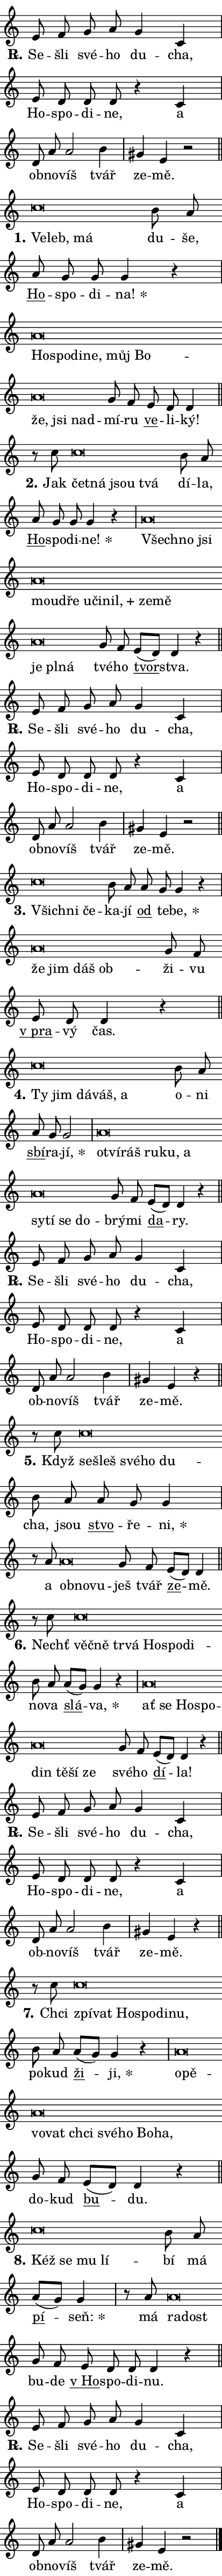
\version "2.22.1"
\header { tagline = "" }
\paper {
  indent = 0\cm
  top-margin = 0\cm
  right-margin = 0\cm
  bottom-margin = 0\cm
  left-margin = 0\cm
  paper-width = 7\cm
  page-breaking = #ly:one-page-breaking
  system-system-spacing.basic-distance = #11
  score-system-spacing.basic-distance = #11
  ragged-last = ##f
}


%% Author: Thomas Morley
%% https://lists.gnu.org/archive/html/lilypond-user/2020-05/msg00002.html
#(define (line-position grob)
"Returns position of @var[grob} in current system:
   @code{'start}, if at first time-step
   @code{'end}, if at last time-step
   @code{'middle} otherwise
"
  (let* ((col (ly:item-get-column grob))
         (ln (ly:grob-object col 'left-neighbor))
         (rn (ly:grob-object col 'right-neighbor))
         (col-to-check-left (if (ly:grob? ln) ln col))
         (col-to-check-right (if (ly:grob? rn) rn col))
         (break-dir-left
           (and
             (ly:grob-property col-to-check-left 'non-musical #f)
             (ly:item-break-dir col-to-check-left)))
         (break-dir-right
           (and
             (ly:grob-property col-to-check-right 'non-musical #f)
             (ly:item-break-dir col-to-check-right))))
        (cond ((eqv? 1 break-dir-left) 'start)
              ((eqv? -1 break-dir-right) 'end)
              (else 'middle))))

#(define (tranparent-at-line-position vctor)
  (lambda (grob)
  "Relying on @code{line-position} select the relevant enry from @var{vctor}.
Used to determine transparency,"
    (case (line-position grob)
      ((end) (not (vector-ref vctor 0)))
      ((middle) (not (vector-ref vctor 1)))
      ((start) (not (vector-ref vctor 2))))))

noteHeadBreakVisibility =
#(define-music-function (break-visibility)(vector?)
"Makes @code{NoteHead}s transparent relying on @var{break-visibility}"
#{
  \override NoteHead.transparent =
    #(tranparent-at-line-position break-visibility)
#})

#(define delete-ledgers-for-transparent-note-heads
  (lambda (grob)
    "Reads whether a @code{NoteHead} is transparent.
If so this @code{NoteHead} is removed from @code{'note-heads} from
@var{grob}, which is supposed to be @code{LedgerLineSpanner}.
As a result ledgers are not printed for this @code{NoteHead}"
    (let* ((nhds-array (ly:grob-object grob 'note-heads))
           (nhds-list
             (if (ly:grob-array? nhds-array)
                 (ly:grob-array->list nhds-array)
                 '()))
           ;; Relies on the transparent-property being done before
           ;; Staff.LedgerLineSpanner.after-line-breaking is executed.
           ;; This is fragile ...
           (to-keep
             (remove
               (lambda (nhd)
                 (ly:grob-property nhd 'transparent #f))
               nhds-list)))
      ;; TODO find a better method to iterate over grob-arrays, similiar
      ;; to filter/remove etc for lists
      ;; For now rebuilt from scratch
      (set! (ly:grob-object grob 'note-heads)  '())
      (for-each
        (lambda (nhd)
          (ly:pointer-group-interface::add-grob grob 'note-heads nhd))
        to-keep))))

hideNotes = {
  \noteHeadBreakVisibility #begin-of-line-visible
}
unHideNotes = {
  \noteHeadBreakVisibility #all-visible
}

% work-around for resetting accidentals
% https://lilypond.org/doc/v2.23/Documentation/notation/displaying-rhythms#unmetered-music
cadenzaMeasure = {
  \cadenzaOff
  \partial 1024 s1024
  \cadenzaOn
}

#(define-markup-command (accent layout props text) (markup?)
  "Underline accented syllable"
  (interpret-markup layout props
    #{\markup \override #'(offset . 4.3) \underline { #text }#}))

responsum = \markup \concat {
  "R" \hspace #-1.05 \path #0.1 #'((moveto 0 0.07) (lineto 0.9 0.8)) \hspace #0.05 "."
}

\layout {
    \context {
        \Staff
        \remove "Time_signature_engraver"
        \override LedgerLineSpanner.after-line-breaking = #delete-ledgers-for-transparent-note-heads
    }
    \context {
        \Voice {
            \override NoteHead.output-attributes = #'((class . "notehead"))
            \override Hairpin.height = #0.55
        }
    }
    \context {
        \Lyrics {
            \override StanzaNumber.output-attributes = #'((class . "stanzanumber"))
            \override LyricSpace.minimum-distance = #0.9
            \override LyricText.font-name = #"TeX Gyre Schola"
            \override LyricText.font-size = 1
            \override StanzaNumber.font-name = #"TeX Gyre Schola Bold"
            \override StanzaNumber.font-size = 1
        }
    }
}

% magnetic-lyrics.ily
%
%   written by
%     Jean Abou Samra <jean@abou-samra.fr>
%     Werner Lemberg <wl@gnu.org>
%
%   adapted by
%     Jiri Hon <jiri.hon@gmail.com>
%
% Version 2022-Apr-15

% https://www.mail-archive.com/lilypond-user@gnu.org/msg149350.html

#(define (Left_hyphen_pointer_engraver context)
   "Collect syllable-hyphen-syllable occurrences in lyrics and store
them in properties.  This engraver only looks to the left.  For
example, if the lyrics input is @code{foo -- bar}, it does the
following.

@itemize @bullet
@item
Set the @code{text} property of the @code{LyricHyphen} grob between
@q{foo} and @q{bar} to @code{foo}.

@item
Set the @code{left-hyphen} property of the @code{LyricText} grob with
text @q{foo} to the @code{LyricHyphen} grob between @q{foo} and
@q{bar}.
@end itemize

Use this auxiliary engraver in combination with the
@code{lyric-@/text::@/apply-@/magnetic-@/offset!} hook."
   (let ((hyphen #f)
         (text #f))
     (make-engraver
      (acknowledgers
       ((lyric-syllable-interface engraver grob source-engraver)
        (set! text grob)))
      (end-acknowledgers
       ((lyric-hyphen-interface engraver grob source-engraver)
        ;(when (not (grob::has-interface grob 'lyric-space-interface))
          (set! hyphen grob)));)
      ((stop-translation-timestep engraver)
       (when (and text hyphen)
         (ly:grob-set-object! text 'left-hyphen hyphen))
       (set! text #f)
       (set! hyphen #f)))))

#(define (lyric-text::apply-magnetic-offset! grob)
   "If the space between two syllables is less than the value in
property @code{LyricText@/.details@/.squash-threshold}, move the right
syllable to the left so that it gets concatenated with the left
syllable.

Use this function as a hook for
@code{LyricText@/.after-@/line-@/breaking} if the
@code{Left_@/hyphen_@/pointer_@/engraver} is active."
   (let ((hyphen (ly:grob-object grob 'left-hyphen #f)))
     (when hyphen
       (let ((left-text (ly:spanner-bound hyphen LEFT)))
         (when (grob::has-interface left-text 'lyric-syllable-interface)
           (let* ((common (ly:grob-common-refpoint grob left-text X))
                  (this-x-ext (ly:grob-extent grob common X))
                  (left-x-ext
                   (begin
                     ;; Trigger magnetism for left-text.
                     (ly:grob-property left-text 'after-line-breaking)
                     (ly:grob-extent left-text common X)))
                  ;; `delta` is the gap width between two syllables.
                  (delta (- (interval-start this-x-ext)
                            (interval-end left-x-ext)))
                  (details (ly:grob-property grob 'details))
                  (threshold (assoc-get 'squash-threshold details 0.2)))
             (when (< delta threshold)
               (let* (;; We have to manipulate the input text so that
                      ;; ligatures crossing syllable boundaries are not
                      ;; disabled.  For languages based on the Latin
                      ;; script this is essentially a beautification.
                      ;; However, for non-Western scripts it can be a
                      ;; necessity.
                      (lt (ly:grob-property left-text 'text))
                      (rt (ly:grob-property grob 'text))
                      (is-space (grob::has-interface hyphen 'lyric-space-interface))
                      (space (if is-space " " ""))
                      (space-markup (grob-interpret-markup grob " "))
                      (space-size (interval-length (ly:stencil-extent space-markup X)))
                      (extra-delta (if is-space space-size 0))
                      ;; Append new syllable.
                      (ltrt-space (if (and (string? lt) (string? rt))
                                (string-append lt space rt)
                                (make-concat-markup (list lt space rt))))
                      ;; Right-align `ltrt` to the right side.
                      (ltrt-space-markup (grob-interpret-markup
                               grob
                               (make-translate-markup
                                (cons (interval-length this-x-ext) 0)
                                (make-right-align-markup ltrt-space)))))
                 (begin
                   ;; Don't print `left-text`.
                   (ly:grob-set-property! left-text 'stencil #f)
                   ;; Set text and stencil (which holds all collected
                   ;; syllables so far) and shift it to the left.
                   (ly:grob-set-property! grob 'text ltrt-space)
                   (ly:grob-set-property! grob 'stencil ltrt-space-markup)
                   (ly:grob-translate-axis! grob (- (- delta extra-delta)) X))))))))))


#(define (lyric-hyphen::displace-bounds-first grob)
   ;; Make very sure this callback isn't triggered too early.
   (let ((left (ly:spanner-bound grob LEFT))
         (right (ly:spanner-bound grob RIGHT)))
     (ly:grob-property left 'after-line-breaking)
     (ly:grob-property right 'after-line-breaking)
     (ly:lyric-hyphen::print grob)))

squashThreshold = #0.4

\layout {
  \context {
    \Lyrics
    \consists #Left_hyphen_pointer_engraver
    \override LyricText.after-line-breaking =
      #lyric-text::apply-magnetic-offset!
    \override LyricHyphen.stencil = #lyric-hyphen::displace-bounds-first
    \override LyricText.details.squash-threshold = \squashThreshold
    \override LyricHyphen.minimum-distance = 0
    \override LyricHyphen.minimum-length = \squashThreshold
  }
}

squash = \override LyricText.details.squash-threshold = 9999
unSquash = \override LyricText.details.squash-threshold = \squashThreshold

left = \override LyricText.self-alignment-X = #LEFT
unLeft = \revert LyricText.self-alignment-X

starOffset = #(lambda (grob) 
                (let ((x_offset (ly:self-alignment-interface::aligned-on-x-parent grob)))
                  (if (= x_offset 0) 0 (+ x_offset 1.2))))

star = #(define-music-function (syllable)(string?)
"Append star separator at the end of a syllable"
#{
  \once \override LyricText.X-offset = #starOffset
  \lyricmode { \markup {
    #syllable
    \override #'((font-name . "TeX Gyre Schola Bold")) \hspace #0.2 \lower #0.65 \larger "*"
  } }
#})

starAccent = #(define-music-function (syllable)(string?)
"Append star separator at the end of a syllable and make accent"
#{
  \once \override LyricText.X-offset = #starOffset
  \lyricmode { \markup {
    \accent #syllable
    \override #'((font-name . "TeX Gyre Schola Bold")) \hspace #0.2 \lower #0.65 \larger "*"
  } }
#})

breath = #(define-music-function (syllable)(string?)
"Append breathing indicator at the end of a syllable"
#{
  \lyricmode { \markup { #syllable "+" } }
#})

optionalBreath = #(define-music-function (syllable)(string?)
"Append optional breathing indicator at the end of a syllable"
#{
  \lyricmode { \markup { #syllable "(+)" } }
#})


\score {
    <<
        \new Voice = "melody" { \cadenzaOn \key c \major \relative { e'8 f g a g4 c, \cadenzaMeasure \bar "|" e8 d d d r4 c \cadenzaMeasure \bar "|" d8 a' a2 b4 \cadenzaMeasure \bar "|" gis e r2 \cadenzaMeasure \bar "||" \break }
\relative { c''\breve*1/16 \hideNotes \breve*1/16 \breve*1/16 \bar "" \unHideNotes b8 a \bar "" a g g g4 r \cadenzaMeasure \bar "|" a\breve*1/16 \hideNotes \breve*1/16 \bar "" \breve*1/16 \bar "" \breve*1/16 \bar "" \breve*1/16 \bar "" \breve*1/16 \bar "" \breve*1/16 \bar "" \breve*1/16 \breve*1/16 \bar "" \unHideNotes g8 f \bar "" e d d4 \cadenzaMeasure \bar "||" \break }
\relative { r8 c''8 c\breve*1/16 \hideNotes \breve*1/16 \bar "" \breve*1/16 \breve*1/16 \bar "" \unHideNotes b8 a \bar "" a g g g4 r \cadenzaMeasure \bar "|" a\breve*1/16 \hideNotes \breve*1/16 \bar "" \breve*1/16 \bar "" \breve*1/16 \bar "" \breve*1/16 \bar "" \breve*1/16 \bar "" \breve*1/16 \bar "" \breve*1/16 \bar "" \breve*1/16 \bar "" \breve*1/16 \bar "" \breve*1/16 \bar "" \breve*1/16 \breve*1/16 \bar "" \unHideNotes g8 f \bar "" e[( d)] d4 r \cadenzaMeasure \bar "||" \break }
\relative { e'8 f g a g4 c, \cadenzaMeasure \bar "|" e8 d d d r4 c \cadenzaMeasure \bar "|" d8 a' a2 b4 \cadenzaMeasure \bar "|" gis e r2 \cadenzaMeasure \bar "||" \break }
\relative { c''\breve*1/16 \hideNotes \breve*1/16 \breve*1/16 \bar "" \unHideNotes b8 a \bar "" a g g4 r \cadenzaMeasure \bar "|" a\breve*1/16 \hideNotes \breve*1/16 \bar "" \breve*1/16 \breve*1/16 \bar "" \unHideNotes g8 f \bar "" e d d4 r \cadenzaMeasure \bar "||" \break }
\relative { c''\breve*1/16 \hideNotes \breve*1/16 \bar "" \breve*1/16 \bar "" \breve*1/16 \breve*1/16 \bar "" \unHideNotes b8 a \bar "" a g g2 \cadenzaMeasure \bar "|" a\breve*1/16 \hideNotes \breve*1/16 \bar "" \breve*1/16 \bar "" \breve*1/16 \bar "" \breve*1/16 \bar "" \breve*1/16 \bar "" \breve*1/16 \bar "" \breve*1/16 \bar "" \breve*1/16 \breve*1/16 \bar "" \unHideNotes g8 f \bar "" e[( d)] d4 r \cadenzaMeasure \bar "||" \break }
\relative { e'8 f g a g4 c, \cadenzaMeasure \bar "|" e8 d d d r4 c \cadenzaMeasure \bar "|" d8 a' a2 b4 \cadenzaMeasure \bar "|" gis e r4 \cadenzaMeasure \bar "||" \break }
\relative { r8 c''8 c\breve*1/16 \hideNotes \breve*1/16 \bar "" \breve*1/16 \bar "" \breve*1/16 \breve*1/16 \bar "" \unHideNotes b8 a \bar "" a g g4 \cadenzaMeasure \bar "|" r8 a8 a\breve*1/16 \hideNotes \breve*1/16 \breve*1/16 \bar "" \unHideNotes g8 f \bar "" e[( d)] d4 \cadenzaMeasure \bar "||" \break }
\relative { r8 c''8 c\breve*1/16 \hideNotes \breve*1/16 \bar "" \breve*1/16 \bar "" \breve*1/16 \bar "" \breve*1/16 \bar "" \breve*1/16 \breve*1/16 \bar "" \unHideNotes b8 a \bar "" a[( g)] g4 r \cadenzaMeasure \bar "|" a\breve*1/16 \hideNotes \breve*1/16 \bar "" \breve*1/16 \bar "" \breve*1/16 \bar "" \breve*1/16 \bar "" \breve*1/16 \bar "" \breve*1/16 \breve*1/16 \bar "" \unHideNotes g8 f \bar "" e[( d)] d4 r \cadenzaMeasure \bar "||" \break }
\relative { e'8 f g a g4 c, \cadenzaMeasure \bar "|" e8 d d d r4 c \cadenzaMeasure \bar "|" d8 a' a2 b4 \cadenzaMeasure \bar "|" gis e r4 \cadenzaMeasure \bar "||" \break }
\relative { r8 c''8 c\breve*1/16 \hideNotes \breve*1/16 \bar "" \breve*1/16 \bar "" \breve*1/16 \bar "" \breve*1/16 \breve*1/16 \bar "" \unHideNotes b8 a \bar "" a[( g)] g4 r \cadenzaMeasure \bar "|" a\breve*1/16 \hideNotes \breve*1/16 \bar "" \breve*1/16 \bar "" \breve*1/16 \bar "" \breve*1/16 \bar "" \breve*1/16 \bar "" \breve*1/16 \bar "" \breve*1/16 \breve*1/16 \bar "" \unHideNotes g8 f \bar "" e[( d)] d4 r \cadenzaMeasure \bar "||" \break }
\relative { c''\breve*1/16 \hideNotes \breve*1/16 \bar "" \breve*1/16 \breve*1/16 \bar "" \unHideNotes b8 a \bar "" a[( g)] g4 \cadenzaMeasure \bar "|" r8 a8 a\breve*1/16 \hideNotes \breve*1/16 \bar "" \unHideNotes g8 f \bar "" e d d d4 r \cadenzaMeasure \bar "||" \break }
\relative { e'8 f g a g4 c, \cadenzaMeasure \bar "|" e8 d d d r4 c \cadenzaMeasure \bar "|" d8 a' a2 b4 \cadenzaMeasure \bar "|" gis e r2 \cadenzaMeasure \bar "||" \break } \bar "|." }
        \new Lyrics \lyricsto "melody" { \lyricmode { \set stanza = \responsum
Se -- šli své -- ho du -- cha, Ho -- spo -- di -- ne, a ob -- no -- víš tvář ze -- mě.
\set stanza = "1."
\left Ve -- \squash leb, má \unLeft \unSquash du -- še, \markup \accent Ho -- spo -- di -- \star na! \left Ho -- \squash spo -- di -- ne, můj Bo -- že, jsi nad -- \unLeft \unSquash mí -- ru \markup \accent ve -- li -- ký!
\set stanza = "2."
Jak \left čet -- \squash ná jsou tvá \unLeft \unSquash dí -- la, \markup \accent Ho -- spo -- di -- \star ne! \left Všech -- \squash no jsi mou -- dře u -- či -- \breath "nil," ze -- mě je pl -- ná \unLeft \unSquash tvé -- ho \markup \accent tvor -- stva.
\set stanza = \responsum
Se -- šli své -- ho du -- cha, Ho -- spo -- di -- ne, a ob -- no -- víš tvář ze -- mě.
\set stanza = "3."
\left Všich -- \squash ni če -- \unLeft \unSquash ka -- jí \markup \accent od te -- \star be, \left že \squash jim dáš ob -- \unLeft \unSquash ži -- vu \markup \accent "v pra" -- vý čas.
\set stanza = "4."
\left Ty \squash jim dá -- váš, a \unLeft \unSquash o -- ni \markup \accent sbí -- ra -- \star jí, \left o -- \squash tví -- ráš ru -- ku, a sy -- tí se do -- \unLeft \unSquash brý -- mi \markup \accent da -- ry.
\set stanza = \responsum
Se -- šli své -- ho du -- cha, Ho -- spo -- di -- ne, a ob -- no -- víš tvář ze -- mě.
\set stanza = "5."
Když \left se -- \squash šleš své -- ho du -- \unLeft \unSquash cha, jsou \markup \accent stvo -- ře -- \star ni, a \left ob -- \squash no -- vu -- \unLeft \unSquash ješ tvář \markup \accent ze -- mě.
\set stanza = "6."
Nechť \left věč -- \squash ně tr -- vá Ho -- spo -- di -- \unLeft \unSquash no -- va \markup \accent slá -- \star va, \left ať \squash se Ho -- spo -- din tě -- ší ze \unLeft \unSquash své -- ho \markup \accent dí -- la!
\set stanza = \responsum
Se -- šli své -- ho du -- cha, Ho -- spo -- di -- ne, a ob -- no -- víš tvář ze -- mě.
\set stanza = "7."
Chci \left zpí -- \squash vat Ho -- spo -- di -- nu, \unLeft \unSquash po -- kud \markup \accent ži -- \star ji, \left o -- \squash pě -- vo -- vat chci své -- ho Bo -- ha, \unLeft \unSquash do -- kud \markup \accent bu -- du.
\set stanza = "8."
\left Kéž \squash se mu lí -- \unLeft \unSquash bí má \markup \accent pí -- \star seň: má \left ra -- \squash dost \unLeft \unSquash bu -- de \markup \accent "v Ho" -- spo -- di -- nu.
\set stanza = \responsum
Se -- šli své -- ho du -- cha, Ho -- spo -- di -- ne, a ob -- no -- víš tvář ze -- mě. } }
    >>
    \layout {}
}
